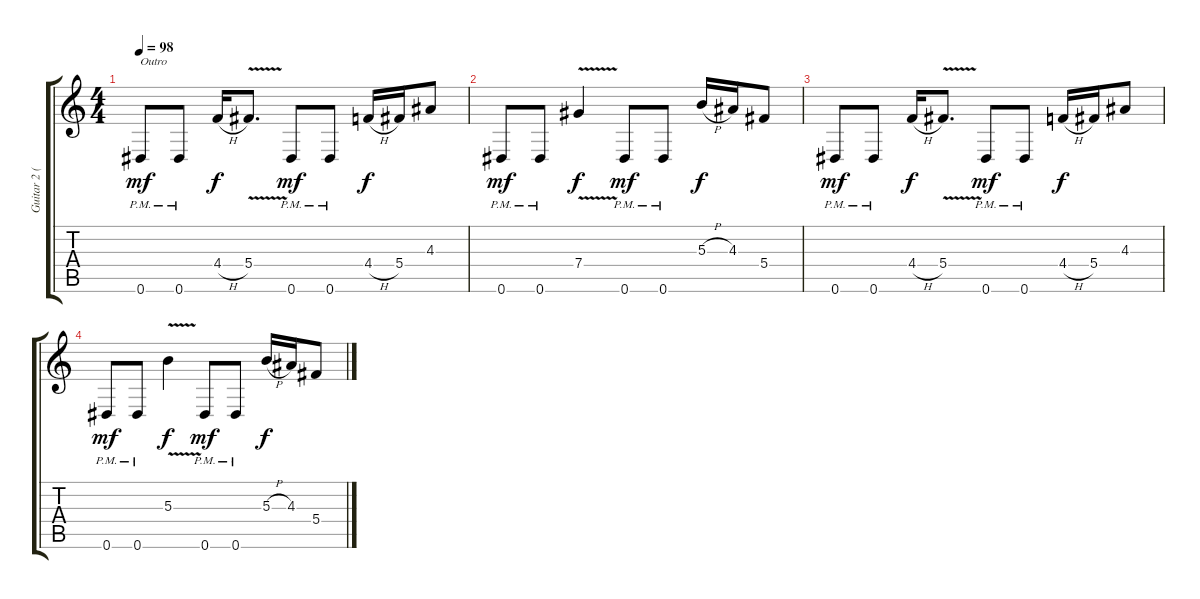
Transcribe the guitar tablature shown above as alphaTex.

\track ("Guitar 2 (Rhythm)" "Guitar 2 (") {instrument distortionguitar}
\staff {score tabs}
\tuning (Eb4 Bb3 Gb3 Db3 Ab2 Eb2) {hide}
\ts (4 4)
\tempo 98
\clef g2
\ks c
0.6{pm}.8{txt "Outro" dy mf} 0.6{pm}.8 4.4{h}.16{dy f} 5.4{v}.8{d} 0.6{pm}.8{dy mf} 0.6{pm}.8 4.4{h}.16{dy f} 5.4.16 4.3.8 |
0.6{pm}.8{dy mf} 0.6{pm}.8 7.4{v}.4{dy f} 0.6{pm}.8{dy mf} 0.6{pm}.8 5.3{h}.16{dy f} 4.3.16 5.4.8 |
0.6{pm}.8{dy mf} 0.6{pm}.8 4.4{h}.16{dy f} 5.4{v}.8{d} 0.6{pm}.8{dy mf} 0.6{pm}.8 4.4{h}.16{dy f} 5.4.16 4.3.8 |
0.6{pm}.8{dy mf} 0.6{pm}.8 5.3{v}.4{dy f} 0.6{pm}.8{dy mf} 0.6{pm}.8 5.3{h}.16{dy f} 4.3.16 5.4.8
